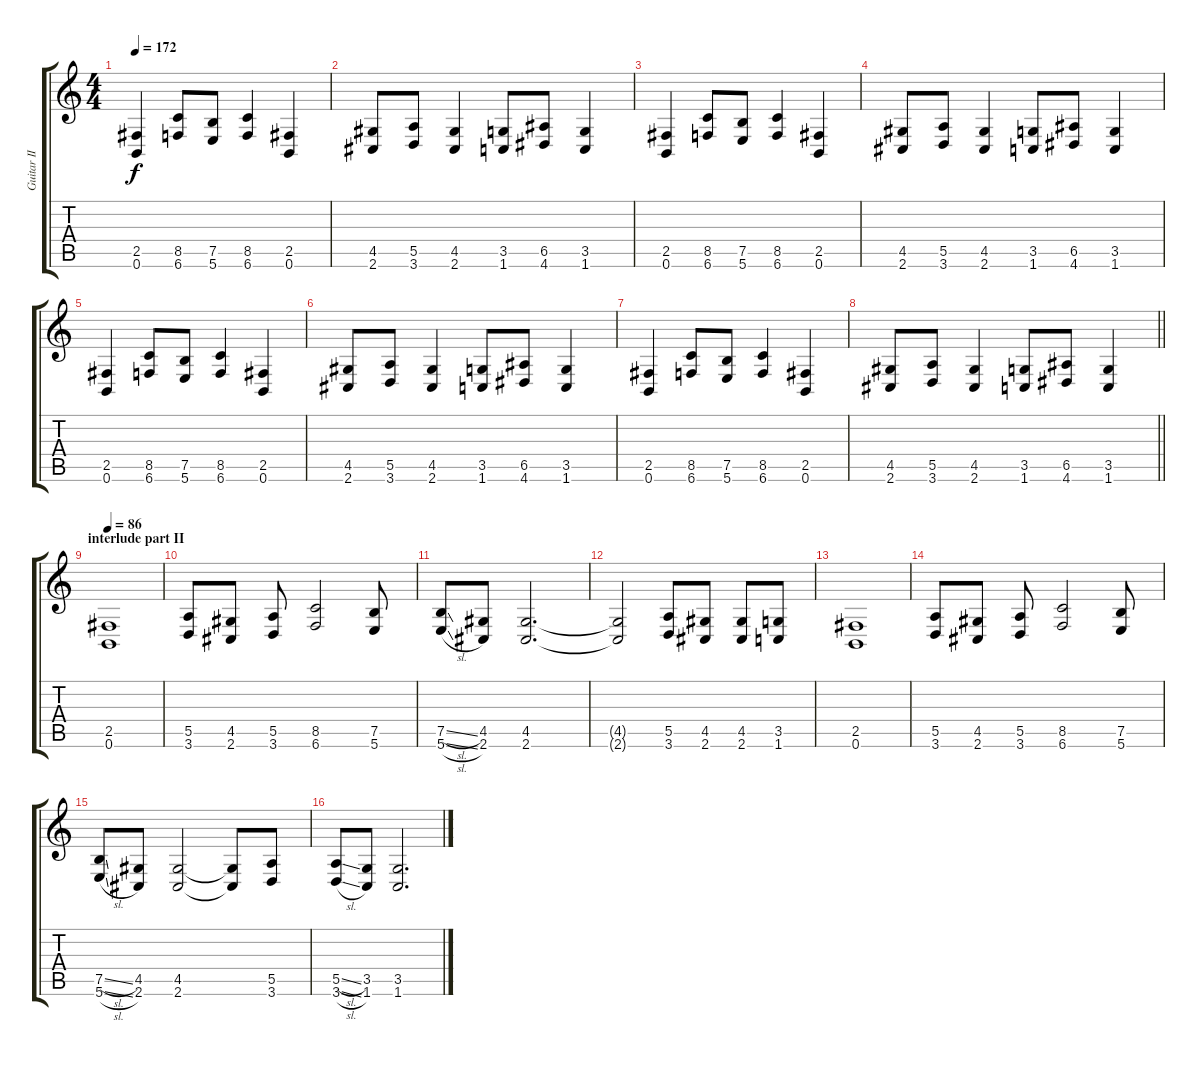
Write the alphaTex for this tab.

\track ("Guitar II" "Guitar II") {instrument distortionguitar}
\staff {score tabs}
\tuning (B3 Gb3 D3 A2 E2 B1) {hide}
\ts (4 4)
\section ("" "")
\tempo 172
\clef g2
\ks c
(2.5 0.6).4{dy f} (8.5 6.6).8 (7.5 5.6).8 (8.5 6.6).4 (2.5 0.6).4 |
(4.5 2.6).8 (5.5 3.6).8 (4.5 2.6).4 (3.5 1.6).8 (6.5 4.6).8 (3.5 1.6).4 |
(2.5 0.6).4 (8.5 6.6).8 (7.5 5.6).8 (8.5 6.6).4 (2.5 0.6).4 |
(4.5 2.6).8 (5.5 3.6).8 (4.5 2.6).4 (3.5 1.6).8 (6.5 4.6).8 (3.5 1.6).4 |
(2.5 0.6).4 (8.5 6.6).8 (7.5 5.6).8 (8.5 6.6).4 (2.5 0.6).4 |
(4.5 2.6).8 (5.5 3.6).8 (4.5 2.6).4 (3.5 1.6).8 (6.5 4.6).8 (3.5 1.6).4 |
(2.5 0.6).4 (8.5 6.6).8 (7.5 5.6).8 (8.5 6.6).4 (2.5 0.6).4 |
\barLineRight lightlight
(4.5 2.6).8 (5.5 3.6).8 (4.5 2.6).4 (3.5 1.6).8 (6.5 4.6).8 (3.5 1.6).4 |
\section ("" "interlude part II")
\tempo 86
(2.5 0.6).1 |
(5.5 3.6).8 (4.5 2.6).8 (5.5 3.6).8 (8.5 6.6).2 (7.5 5.6).8 |
(7.5{sl} 5.6{sl}).8 (4.5 2.6).8 (4.5 2.6).2{d} |
(4.5{t} 2.6{t}).2 (5.5 3.6).8 (4.5 2.6).8 (4.5 2.6).8 (3.5 1.6).8 |
(2.5 0.6).1 |
(5.5 3.6).8 (4.5 2.6).8 (5.5 3.6).8 (8.5 6.6).2 (7.5 5.6).8 |
(7.5{sl} 5.6{sl}).8 (4.5 2.6).8 (4.5 2.6).2 (4.5{t} 2.6{t}).8 (5.5 3.6).8 |
(5.5{sl} 3.6{sl}).8 (3.5 1.6).8 (3.5 1.6).2{d}
